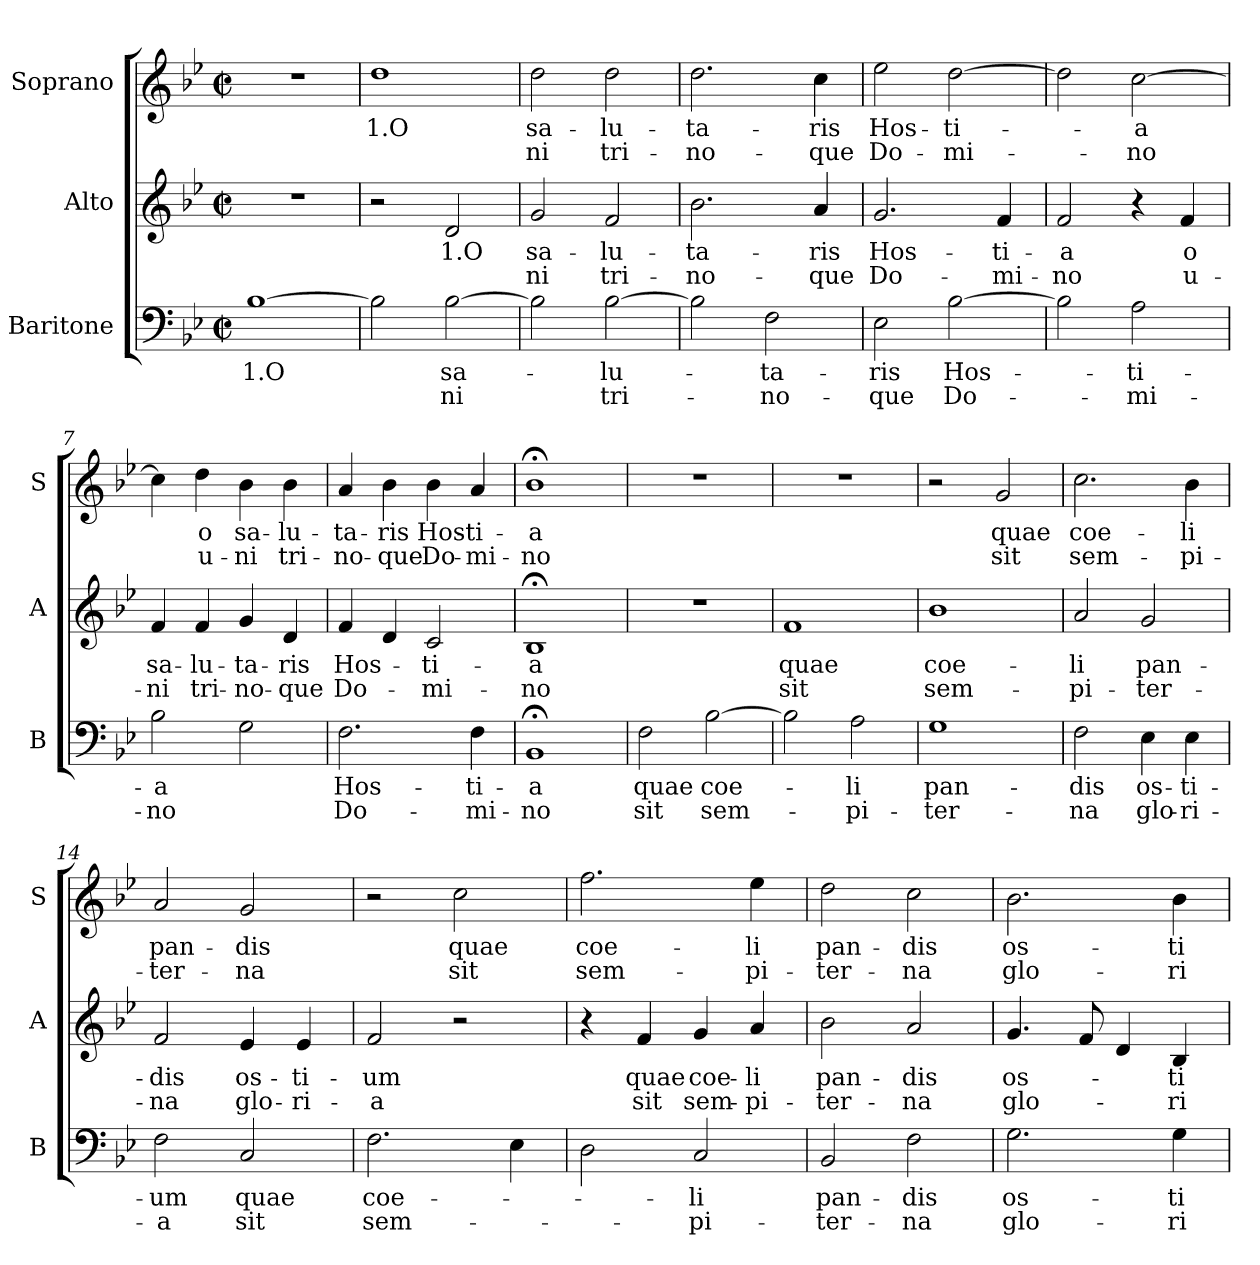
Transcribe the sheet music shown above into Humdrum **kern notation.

**kern	**text	**text	**kern	**text	**text	**kern	**text	**text
*part3	*part3	*part3	*part2	*part2	*part2	*part1	*part1	*part1
*staff3	*staff3	*staff3	*staff2	*staff2	*staff2	*staff1	*staff1	*staff1
*I"Baritone	*	*	*I"Alto	*	*	*I"Soprano	*	*
*I'B	*	*	*I'A	*	*	*I'S	*	*
*clefF4	*	*	*clefG2	*	*	*clefG2	*	*
*k[b-e-]	*	*	*k[b-e-]	*	*	*k[b-e-]	*	*
*B-:	*	*	*B-:	*	*	*B-:	*	*
*M2/2	*	*	*M2/2	*	*	*M2/2	*	*
*met(c|)	*	*	*met(c|)	*	*	*met(c|)	*	*
=1	=1	=1	=1	=1	=1	=1	=1	=1
!	!LO:LY:b	!	!	!	!	!	!	!
[1B-	1.O	.	1r	.	.	1r	.	.
=2	=2	=2	=2	=2	=2	=2	=2	=2
!	!	!	!	!	!	!	!LO:LY:b	!
2B-\]	.	.	2r	.	.	1dd	1.O	.
!	!LO:LY:b	!LO:LY:b	!	!LO:LY:b	!	!	!	!
[2B-\	sa-	ni	2d/	1.O	.	.	.	.
=3	=3	=3	=3	=3	=3	=3	=3	=3
!	!	!	!	!LO:LY:b	!LO:LY:b	!	!LO:LY:b	!LO:LY:b
2B-\]	.	.	2g/	sa-	ni	2dd\	sa-	ni
!	!LO:LY:b	!LO:LY:b	!	!LO:LY:b	!LO:LY:b	!	!LO:LY:b	!LO:LY:b
[2B-\	-lu-	tri-	2f/	-lu-	tri-	2dd\	-lu-	tri-
=4	=4	=4	=4	=4	=4	=4	=4	=4
!	!	!	!	!LO:LY:b	!LO:LY:b	!	!LO:LY:b	!LO:LY:b
2B-\]	.	.	2.b-\	-ta-	-no-	2.dd\	-ta-	-no-
!	!LO:LY:b	!LO:LY:b	!	!	!	!	!	!
2F\	-ta-	-no-	.	.	.	.	.	.
!	!	!	!	!LO:LY:b	!LO:LY:b	!	!LO:LY:b	!LO:LY:b
.	.	.	4a/	-ris	-que	4cc\	-ris	-que
=5	=5	=5	=5	=5	=5	=5	=5	=5
!	!LO:LY:b	!LO:LY:b	!	!LO:LY:b	!LO:LY:b	!	!LO:LY:b	!LO:LY:b
2E-\	-ris	-que	2.g/	Hos-	Do-	2ee-\	Hos-	Do-
!	!LO:LY:b	!LO:LY:b	!	!	!	!	!LO:LY:b	!LO:LY:b
[2B-\	Hos-	Do-	.	.	.	[2dd\	-ti-	-mi-
!	!	!	!	!LO:LY:b	!LO:LY:b	!	!	!
.	.	.	4f/	-ti-	-mi-	.	.	.
=6	=6	=6	=6	=6	=6	=6	=6	=6
!	!	!	!	!LO:LY:b	!LO:LY:b	!	!	!
2B-\]	.	.	2f/	-a	-no	2dd\]	.	.
!	!LO:LY:b	!LO:LY:b	!	!	!	!	!LO:LY:b	!LO:LY:b
2A\	-ti-	-mi-	4r	.	.	[2cc\	-a	-no
!	!	!	!	!LO:LY:b	!LO:LY:b	!	!	!
.	.	.	4f/	o	u-	.	.	.
=7	=7	=7	=7	=7	=7	=7	=7	=7
!	!LO:LY:b	!LO:LY:b	!	!LO:LY:b	!LO:LY:b	!	!	!
2B-\	-a	-no	4f/	sa-	-ni	4cc\]	.	.
!	!	!	!	!LO:LY:b	!LO:LY:b	!	!LO:LY:b	!LO:LY:b
.	.	.	4f/	-lu-	tri-	4dd\	o	u-
!	!	!	!	!LO:LY:b	!LO:LY:b	!	!LO:LY:b	!LO:LY:b
2G\	.	.	4g/	-ta-	-no-	4b-\	sa-	-ni
!	!	!	!	!LO:LY:b	!LO:LY:b	!	!LO:LY:b	!LO:LY:b
.	.	.	4d/	-ris	-que	4b-\	-lu-	tri-
!!LO:LB:g=z
=8	=8	=8	=8	=8	=8	=8	=8	=8
!	!LO:LY:b	!LO:LY:b	!	!LO:LY:b	!LO:LY:b	!	!LO:LY:b	!LO:LY:b
2.F\	Hos-	Do-	4f/	Hos-	Do-	4a/	-ta-	-no-
!	!	!	!	!	!	!	!LO:LY:b	!LO:LY:b
.	.	.	4d/	.	.	4b-\	-ris	-que
!	!	!	!	!LO:LY:b	!LO:LY:b	!	!LO:LY:b	!LO:LY:b
.	.	.	2c/	-ti-	-mi-	4b-\	Hos-	Do-
!	!LO:LY:b	!LO:LY:b	!	!	!	!	!LO:LY:b	!LO:LY:b
4F\	-ti-	-mi-	.	.	.	4a/	-ti-	-mi-
=9	=9	=9	=9	=9	=9	=9	=9	=9
!	!LO:LY:b	!LO:LY:b	!	!LO:LY:b	!LO:LY:b	!	!LO:LY:b	!LO:LY:b
1BB-;<	-a	-no	1B-;<	-a	-no	1b-;<	-a	-no
=10	=10	=10	=10	=10	=10	=10	=10	=10
!	!LO:LY:b	!LO:LY:b	!	!	!	!	!	!
2F\	quae	sit	1r	.	.	1r	.	.
!	!LO:LY:b	!LO:LY:b	!	!	!	!	!	!
[2B-\	coe-	sem-	.	.	.	.	.	.
=11	=11	=11	=11	=11	=11	=11	=11	=11
!	!	!	!	!LO:LY:b	!LO:LY:b	!	!	!
2B-\]	.	.	1f	quae	sit	1r	.	.
!	!LO:LY:b	!LO:LY:b	!	!	!	!	!	!
2A\	-li	-pi-	.	.	.	.	.	.
=12	=12	=12	=12	=12	=12	=12	=12	=12
!	!LO:LY:b	!LO:LY:b	!	!LO:LY:b	!LO:LY:b	!	!	!
1G	pan-	-ter-	1b-	coe-	sem-	2r	.	.
!	!	!	!	!	!	!	!LO:LY:b	!LO:LY:b
.	.	.	.	.	.	2g/	quae	sit
=13	=13	=13	=13	=13	=13	=13	=13	=13
!	!LO:LY:b	!LO:LY:b	!	!LO:LY:b	!LO:LY:b	!	!LO:LY:b	!LO:LY:b
2F\	-dis	-na	2a/	-li	-pi-	2.cc\	coe-	sem-
!	!LO:LY:b	!LO:LY:b	!	!LO:LY:b	!LO:LY:b	!	!	!
4E-\	os-	glo-	2g/	pan-	-ter-	.	.	.
!	!LO:LY:b	!LO:LY:b	!	!	!	!	!LO:LY:b	!LO:LY:b
4E-\	-ti-	-ri-	.	.	.	4b-\	-li	-pi-
!!LO:LB:g=z
=14	=14	=14	=14	=14	=14	=14	=14	=14
!	!LO:LY:b	!LO:LY:b	!	!LO:LY:b	!LO:LY:b	!	!LO:LY:b	!LO:LY:b
2F\	-um	-a	2f/	-dis	-na	2a/	pan-	-ter-
!	!LO:LY:b	!LO:LY:b	!	!LO:LY:b	!LO:LY:b	!	!LO:LY:b	!LO:LY:b
2C/	quae	sit	4e-/	os-	glo-	2g/	-dis	-na
!	!	!	!	!LO:LY:b	!LO:LY:b	!	!	!
.	.	.	4e-/	-ti-	-ri-	.	.	.
=15	=15	=15	=15	=15	=15	=15	=15	=15
!	!LO:LY:b	!LO:LY:b	!	!LO:LY:b	!LO:LY:b	!	!	!
2.F\	coe-	sem-	2f/	-um	-a	2r	.	.
!	!	!	!	!	!	!	!LO:LY:b	!LO:LY:b
.	.	.	2r	.	.	2cc\	quae	sit
4E-\	.	.	.	.	.	.	.	.
=16	=16	=16	=16	=16	=16	=16	=16	=16
!	!	!	!	!	!	!	!LO:LY:b	!LO:LY:b
2D\	.	.	4r	.	.	2.ff\	coe-	sem-
!	!	!	!	!LO:LY:b	!LO:LY:b	!	!	!
.	.	.	4f/	quae	sit	.	.	.
!	!LO:LY:b	!LO:LY:b	!	!LO:LY:b	!LO:LY:b	!	!	!
2C/	-li	-pi-	4g/	coe-	sem-	.	.	.
!	!	!	!	!LO:LY:b	!LO:LY:b	!	!LO:LY:b	!LO:LY:b
.	.	.	4a/	-li	-pi-	4ee-\	-li	-pi-
=17	=17	=17	=17	=17	=17	=17	=17	=17
!	!LO:LY:b	!LO:LY:b	!	!LO:LY:b	!LO:LY:b	!	!LO:LY:b	!LO:LY:b
2BB-/	pan-	-ter-	2b-\	pan-	-ter-	2dd\	pan-	-ter-
!	!LO:LY:b	!LO:LY:b	!	!LO:LY:b	!LO:LY:b	!	!LO:LY:b	!LO:LY:b
2F\	-dis	-na	2a/	-dis	-na	2cc\	-dis	-na
=18	=18	=18	=18	=18	=18	=18	=18	=18
!	!LO:LY:b	!LO:LY:b	!	!LO:LY:b	!LO:LY:b	!	!LO:LY:b	!LO:LY:b
2.G\	os-	glo-	4.g/	os-	glo-	2.b-\	os-	glo-
.	.	.	8f/	.	.	.	.	.
.	.	.	4d/	.	.	.	.	.
!	!LO:LY:b	!LO:LY:b	!	!LO:LY:b	!LO:LY:b	!	!LO:LY:b	!LO:LY:b
4G\	-ti-	-ri-	4B-/	-ti-	-ri-	4b-\	-ti-	-ri-
=	=	=	=	=	=	=	=	=
*-	*-	*-	*-	*-	*-	*-	*-	*-
